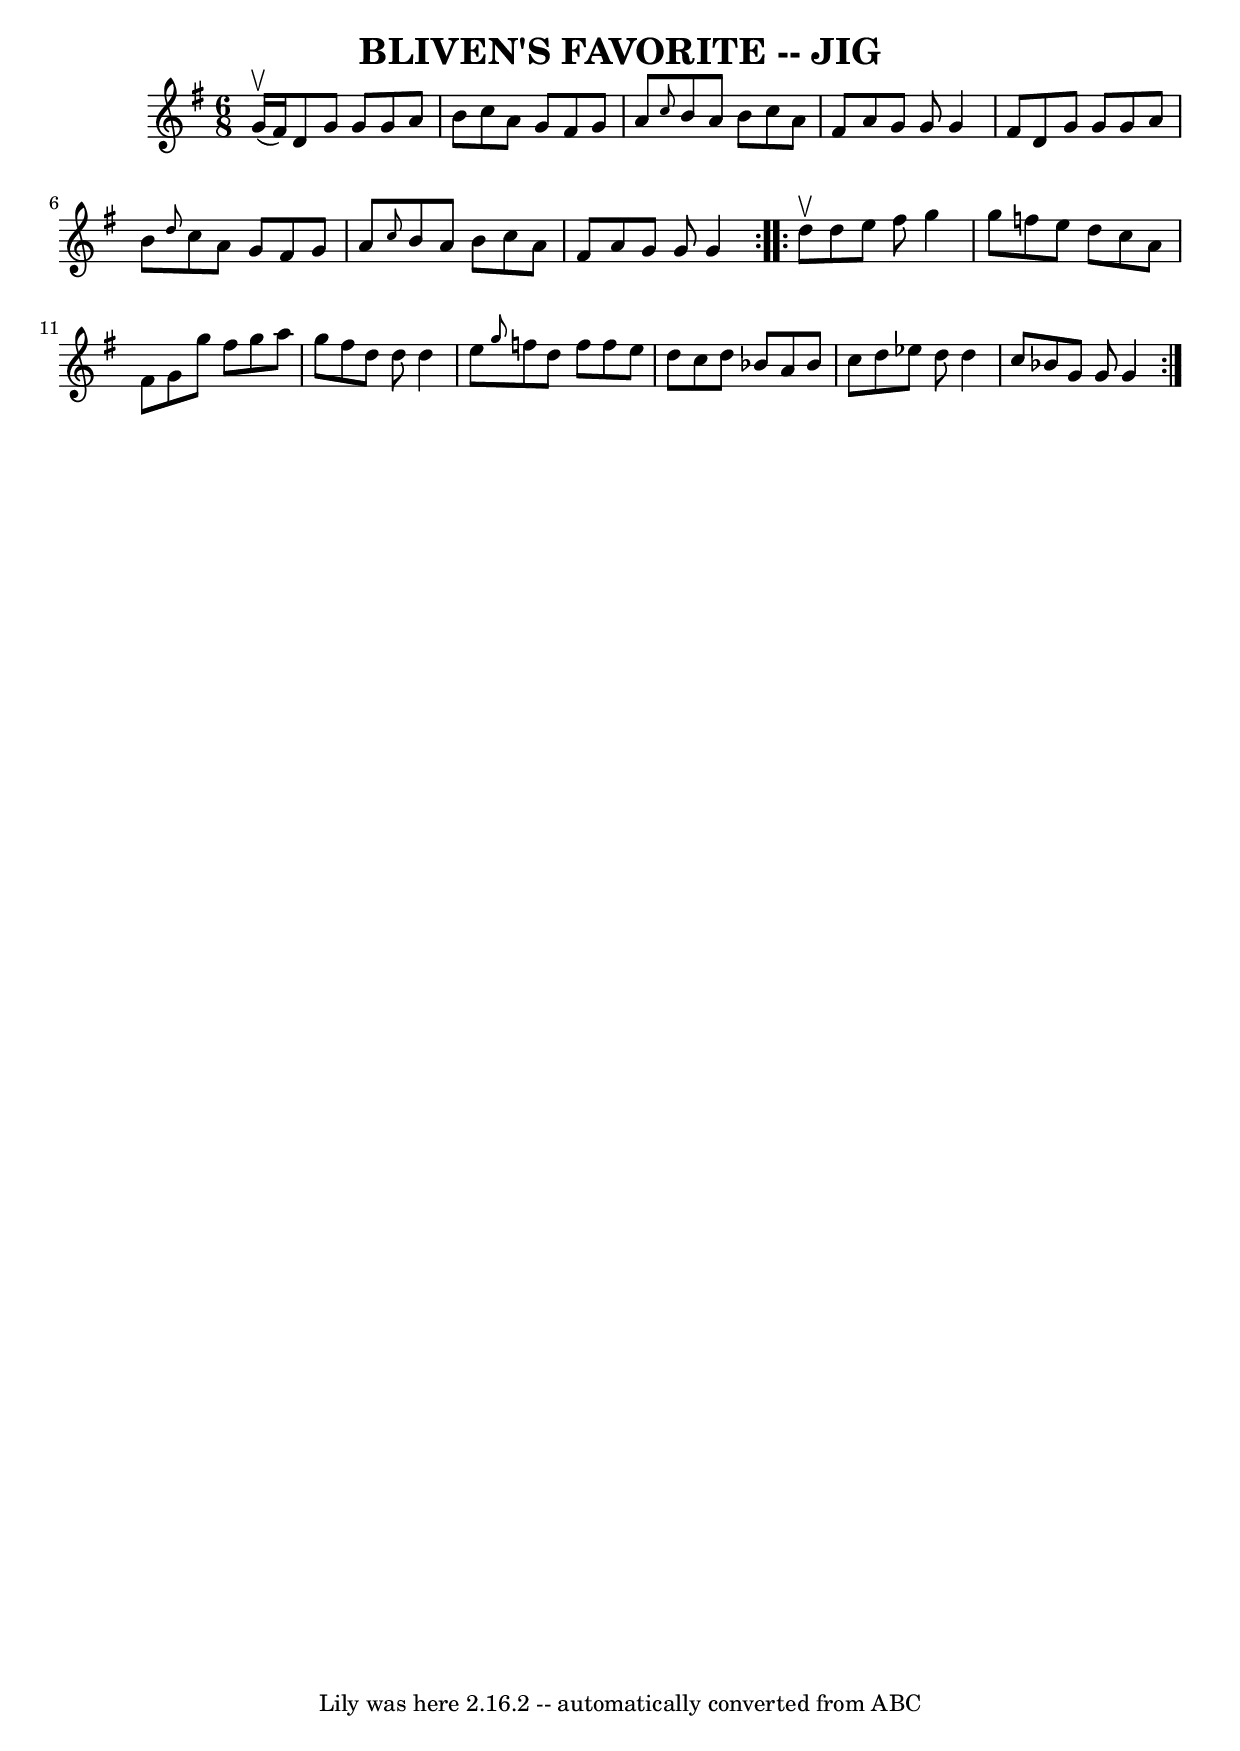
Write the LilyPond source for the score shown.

\version "2.16.2"
\include "Mammoth.ily"
\header {
  %% book = "Ryan's Mammoth Collection of Fiddle Tunes"
  crossRefNumber = "1"
  footnotes = ""
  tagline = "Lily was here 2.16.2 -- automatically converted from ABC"
  title = "BLIVEN'S FAVORITE -- JIG"

}
voicedefault =  {



  \repeat volta 2 {

    \time 6/8 
    \key g \major
 g'16 (^\upbow fis'16)       |
    d'8    
    g'8 g'8 g'8 a'8 b'8    |
    c''8 a'8 g'8 fis'8    
    g'8 a'8    |
    \grace { c''8  
	   } b'8 a'8 b'8 c''8 a'8   
    fis'8    |
    a'8 g'8 g'8 g'4 fis'8        |
    d'8    
    g'8 g'8 g'8 a'8 b'8    |
    \grace { d''8  
	   } c''8 a'8   
    g'8 fis'8 g'8 a'8    |
    \grace { c''8  
	   } b'8 a'8 b'8 
    c''8 a'8 fis'8    |
    a'8 g'8 g'8 g'4    
  }     

  \repeat volta 2 {
    d''8^\upbow       |
    d''8 e''8 fis''8    
    g''4 g''8    |
    f''8 e''8 d''8 c''8 a'8 fis'8    
    |
    g'8 g''8 fis''8 g''8 a''8 g''8    |
    fis''8   
    d''8 d''8 d''4 e''8        |
    \grace { g''8  
	   } f''8    
    d''8 f''8 f''8 e''8 d''8    |
    c''8 d''8 bes'8 a'8 
    bes'8 c''8    |
    d''8 ees''8 d''8 d''4 c''8    
    |
    bes'8 g'8 g'8 g'4    
  }   

}

\score{
  <<

    \context Staff="default"
    {
      \voicedefault 
      
    }

  >>
  \layout {
    
  }
  \midi {
  }

}
